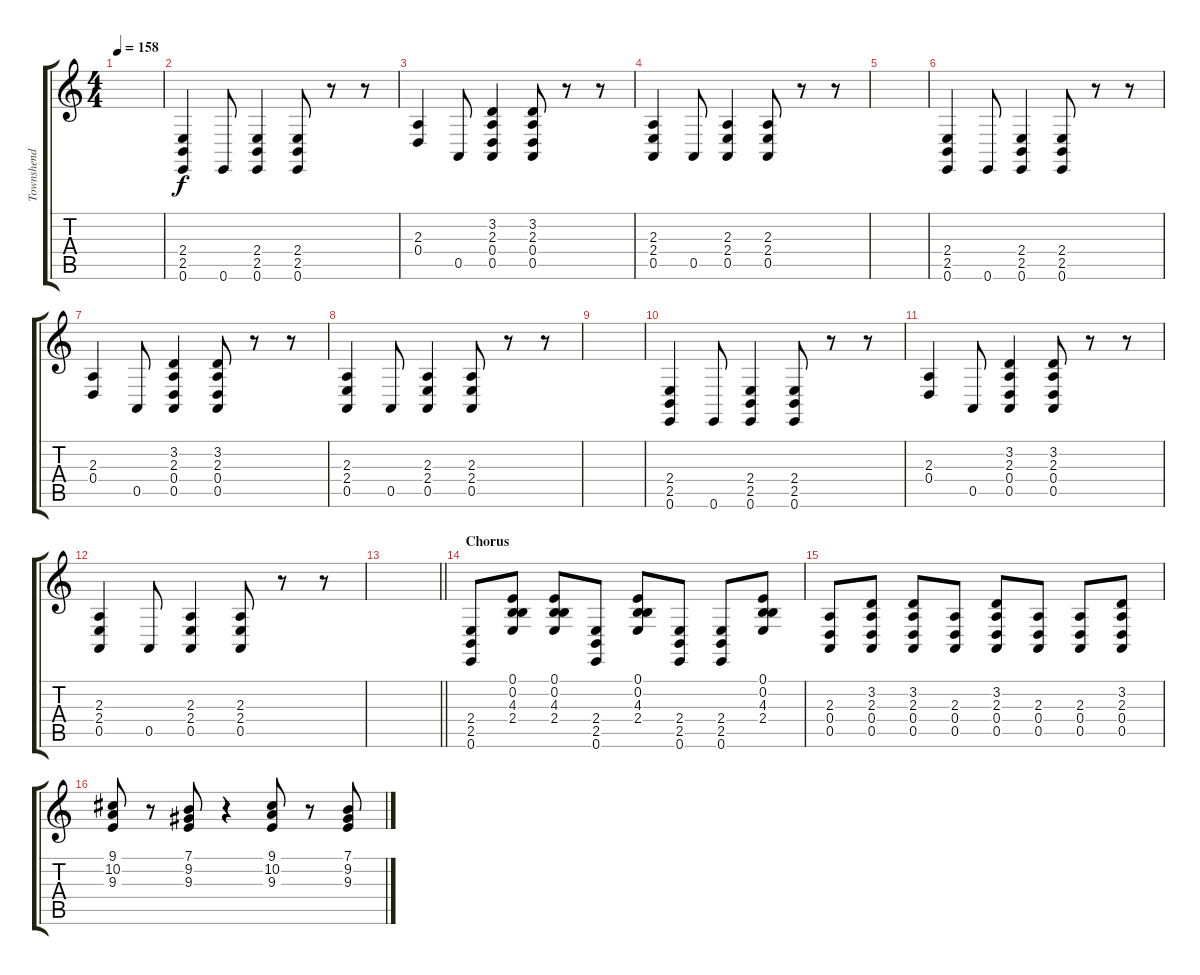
\track ("Townshend Piano" "Townshend ") {instrument acousticgrandpiano}
\staff {score tabs}
\tuning (E4 B3 G3 D3 A2 E2) {hide}
\ts (4 4)
\tempo 158
\clef g2
\ks c
|
(2.4 2.5 0.6).4 0.6.8 (2.4 2.5 0.6).4 (2.4 2.5 0.6).8 r.8 r.8 |
(2.3 0.4).4 0.5.8 (3.2 2.3 0.4 0.5).4 (3.2 2.3 0.4 0.5).8 r.8 r.8 |
(2.3 2.4 0.5).4 0.5.8 (2.3 2.4 0.5).4 (2.3 2.4 0.5).8 r.8 r.8 |
|
(2.4 2.5 0.6).4 0.6.8 (2.4 2.5 0.6).4 (2.4 2.5 0.6).8 r.8 r.8 |
(2.3 0.4).4 0.5.8 (3.2 2.3 0.4 0.5).4 (3.2 2.3 0.4 0.5).8 r.8 r.8 |
(2.3 2.4 0.5).4 0.5.8 (2.3 2.4 0.5).4 (2.3 2.4 0.5).8 r.8 r.8 |
|
(2.4 2.5 0.6).4 0.6.8 (2.4 2.5 0.6).4 (2.4 2.5 0.6).8 r.8 r.8 |
(2.3 0.4).4 0.5.8 (3.2 2.3 0.4 0.5).4 (3.2 2.3 0.4 0.5).8 r.8 r.8 |
(2.3 2.4 0.5).4 0.5.8 (2.3 2.4 0.5).4 (2.3 2.4 0.5).8 r.8 r.8 |
\barLineRight lightlight
|
\section ("" "Chorus")
(2.4 2.5 0.6).8 (0.1 0.2 4.3 2.4).8 (0.1 0.2 4.3 2.4).8 (2.4 2.5 0.6).8 (0.1 0.2 4.3 2.4).8 (2.4 2.5 0.6).8 (2.4 2.5 0.6).8 (0.1 0.2 4.3 2.4).8 |
(2.3 0.4 0.5).8 (3.2 2.3 0.4 0.5).8 (3.2 2.3 0.4 0.5).8 (2.3 0.4 0.5).8 (3.2 2.3 0.4 0.5).8 (2.3 0.4 0.5).8 (2.3 0.4 0.5).8 (3.2 2.3 0.4 0.5).8 |
(9.1 10.2 9.3).8 r.8 (7.1 9.2 9.3).8 r.4 (9.1 10.2 9.3).8 r.8 (7.1 9.2 9.3).8
